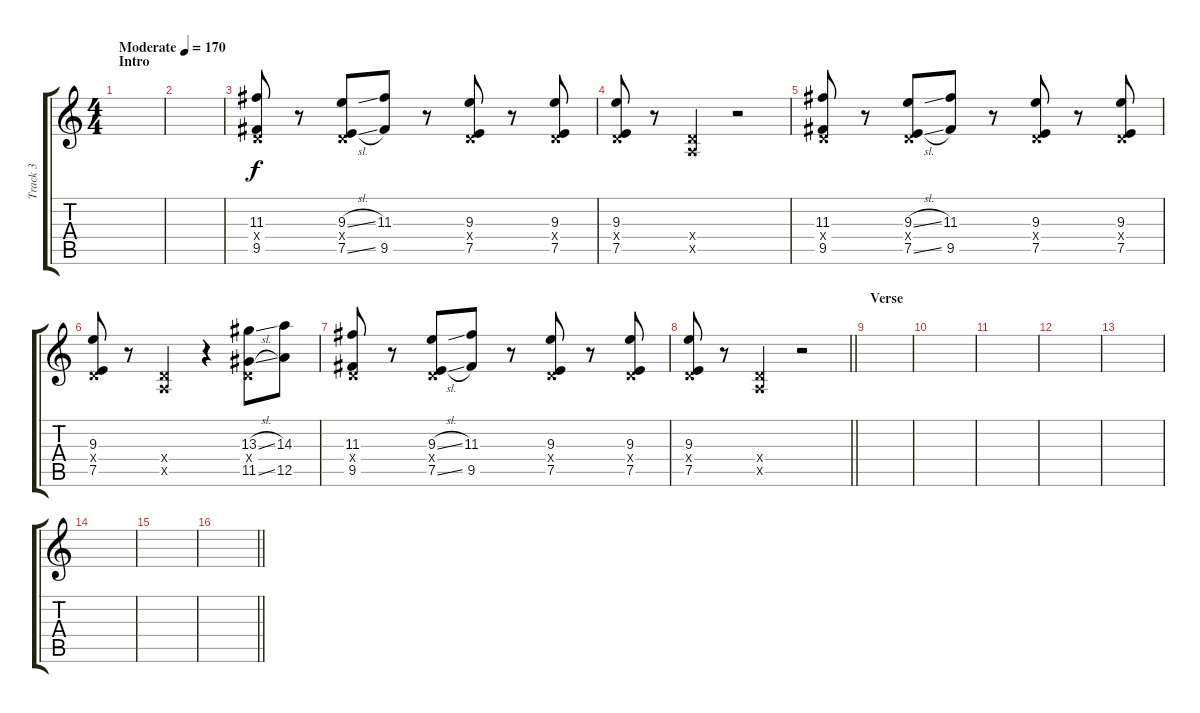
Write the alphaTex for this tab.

\track ("Track 3" "Track 3") {instrument distortionguitar}
\staff {score tabs}
\tuning (E4 B3 G3 D3 A2 E2) {hide}
\ts (4 4)
\section ("" "Intro")
\tempo (170 "Moderate")
\clef g2
\ks c
|
|
(11.3 0.4{x} 9.5).8 r.8 (9.3{sl} 0.4{x} 7.5{sl}).8 (11.3 9.5).8 r.8 (9.3 0.4{x} 7.5).8 r.8 (9.3 0.4{x} 7.5).8 |
(9.3 0.4{x} 7.5).8 r.8 (0.4{x} 0.5{x}).4 r.2 |
(11.3 0.4{x} 9.5).8 r.8 (9.3{sl} 0.4{x} 7.5{sl}).8 (11.3 9.5).8 r.8 (9.3 0.4{x} 7.5).8 r.8 (9.3 0.4{x} 7.5).8 |
(9.3 0.4{x} 7.5).8 r.8 (0.4{x} 0.5{x}).4 r.4 (13.3{sl} 0.4{x} 11.5{sl}).8 (14.3 12.5).8 |
(11.3 0.4{x} 9.5).8 r.8 (9.3{sl} 0.4{x} 7.5{sl}).8 (11.3 9.5).8 r.8 (9.3 0.4{x} 7.5).8 r.8 (9.3 0.4{x} 7.5).8 |
\barLineRight lightlight
(9.3 0.4{x} 7.5).8 r.8 (0.4{x} 0.5{x}).4 r.2 |
\section ("" "Verse")
|
|
|
|
|
|
|
\barLineRight lightlight
